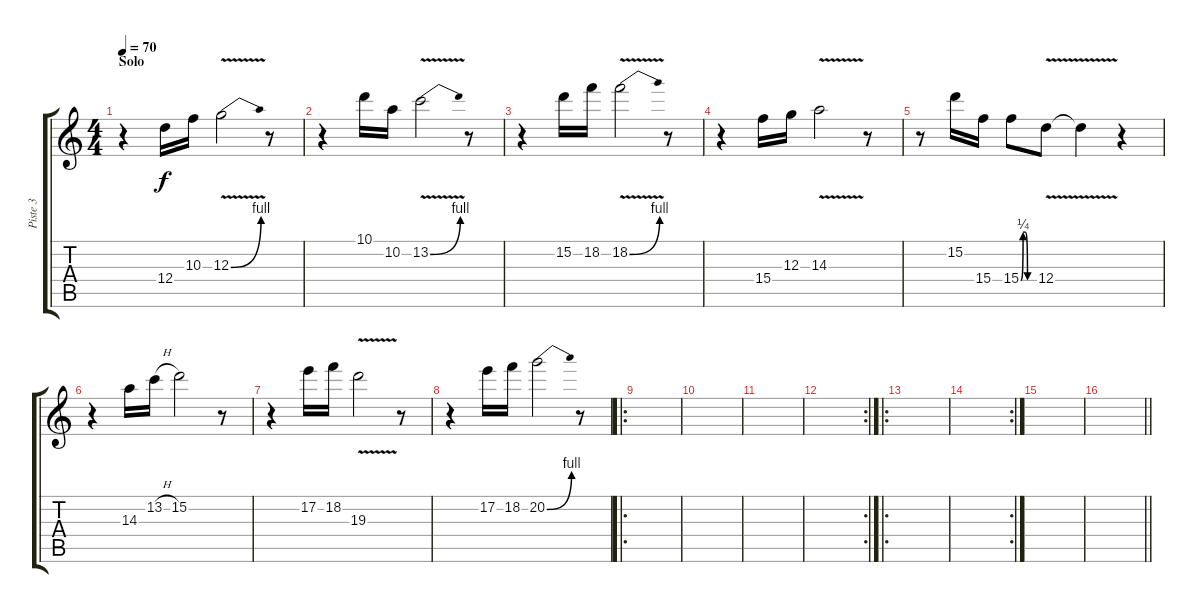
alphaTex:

\track ("Piste 3" "Piste 3") {instrument overdrivenguitar}
\staff {score tabs}
\tuning (E4 B3 G3 D3 A2 E2) {hide}
\ts (4 4)
\section ("" "Solo")
\tempo 70
\clef g2
\ks c
r.4{dy f} 12.4.16 10.3.16 12.3{be (bend 0 0 60 4) v}.2 r.8 |
r.4 10.1.16 10.2.16 13.2{be (bend 0 0 60 4) v}.2 r.8 |
r.4 15.2.16 18.2.16 18.2{be (bend 0 0 60 4) v}.2 r.8 |
r.4 15.4.16 12.3.16 14.3{v}.2 r.8 |
r.8 15.2.16 15.4.16 15.4{be (custom 0 0 10 1 20 1 30 0 60 0)}.8 12.4{v}.8 12.4{t}.4 r.4 |
r.4 14.3.16 13.2{h}.16 15.2.2 r.8 |
r.4 17.2.16 18.2.16 19.3{v}.2 r.8 |
r.4 17.2.16 18.2.16 20.2{be (bend 0 0 60 4)}.2 r.8 |
\ro
|
|
|
\rc 2
|
\ro
|
\rc 2
|
|
\barLineRight lightlight
